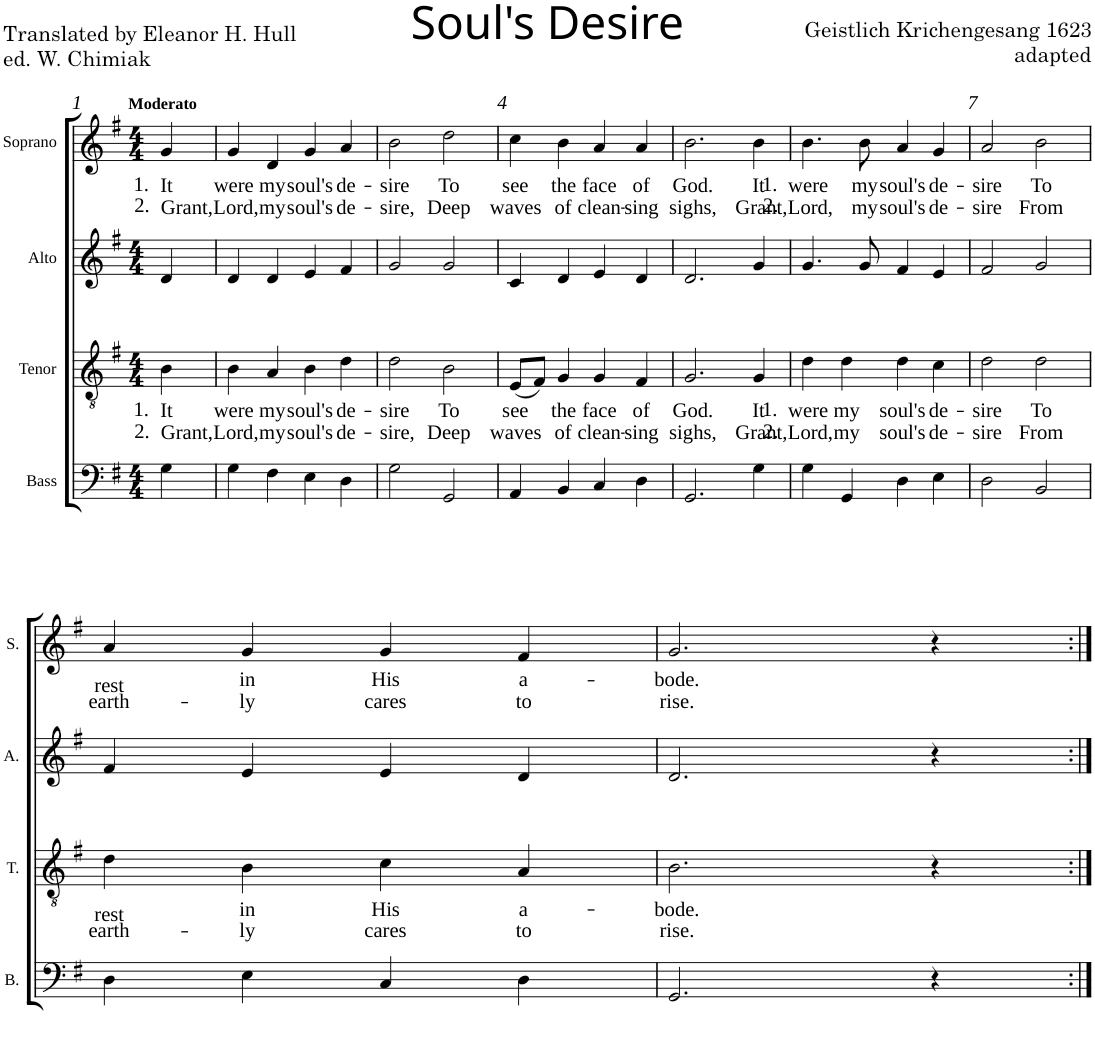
**kern	**kern	**text	**text	**kern	**kern	**text	**text
*part4	*part3	*part3	*part3	*part2	*part1	*part1	*part1
*staff4	*staff3	*staff3	*staff3	*staff2	*staff1	*staff1	*staff1
*I"Bass	*I"Tenor	*	*	*I"Alto	*I"Soprano	*	*
*I'B.	*I'T.	*	*	*I'A.	*I'S.	*	*
*clefF4	*clefGv2	*	*	*clefG2	*clefG2	*	*
*k[f#]	*k[f#]	*	*	*k[f#]	*k[f#]	*	*
*M4/4	*M4/4	*	*	*M4/4	*M4/4	*	*
=1	=1	=1	=1	=1	=1	=1	=1
!	!	!	!	!	!LO:TX:b:t=1.	!	!
!	!	!	!	!	!LO:TX:b:t=2.	!	!
!	!	!	!	!	!LO:TX:a:B:t=Moderato	!	!
!	!LO:TX:b:t=1.	!	!	!	!	!	!
!	!LO:TX:b:t=2.	!	!	!	!	!	!
!	!	!LO:LY:b	!LO:LY:b	!	!	!LO:LY:b	!LO:LY:b
4G\	4B\	It	Grant,	4d/	4g/	It	Grant,
=2	=2	=2	=2	=2	=2	=2	=2
!	!	!LO:LY:b	!LO:LY:b	!	!	!LO:LY:b	!LO:LY:b
4G\	4B\	were	Lord,	4d/	4g/	were	Lord,
!	!	!LO:LY:b	!LO:LY:b	!	!	!LO:LY:b	!LO:LY:b
4F#\	4A/	my	my	4d/	4d/	my	my
!	!	!LO:LY:b	!LO:LY:b	!	!	!LO:LY:b	!LO:LY:b
4E\	4B\	soul's	soul's	4e/	4g/	soul's	soul's
!	!	!LO:LY:b	!LO:LY:b	!	!	!LO:LY:b	!LO:LY:b
4D\	4d\	de-	de-	4f#/	4a/	de-	de-
=3	=3	=3	=3	=3	=3	=3	=3
!	!	!LO:LY:b	!LO:LY:b	!	!	!LO:LY:b	!LO:LY:b
2G\	2d\	-sire	-sire,	2g/	2b\	-sire	-sire,
!	!	!LO:LY:b	!LO:LY:b	!	!	!LO:LY:b	!LO:LY:b
2GG/	2B\	To	Deep	2g/	2dd\	To	Deep
=4	=4	=4	=4	=4	=4	=4	=4
!	!	!LO:LY:b	!LO:LY:b	!	!	!LO:LY:b	!LO:LY:b
4AA/	(8E/L	see	waves	4c/	4cc\	see	waves
.	8F#/J)	.	.	.	.	.	.
!	!	!LO:LY:b	!LO:LY:b	!	!	!LO:LY:b	!LO:LY:b
4BB/	4G/	the	of	4d/	4b\	the	of
!	!	!LO:LY:b	!LO:LY:b	!	!	!LO:LY:b	!LO:LY:b
4C/	4G/	face	clean-	4e/	4a/	face	clean-
!	!	!LO:LY:b	!LO:LY:b	!	!	!LO:LY:b	!LO:LY:b
4D\	4F#/	of	-sing	4d/	4a/	of	-sing
=5	=5	=5	=5	=5	=5	=5	=5
!	!	!LO:LY:b	!LO:LY:b	!	!	!LO:LY:b	!LO:LY:b
2.GG/	2.G/	God.	sighs,	2.d/	2.b\	God.	sighs,
!	!	!LO:LY:b	!LO:LY:b	!	!	!LO:LY:b	!LO:LY:b
4G\	4G/	It	Grant,	4g/	4b\	It	Grant,
=6	=6	=6	=6	=6	=6	=6	=6
!	!	!	!	!	!LO:TX:b:t=1.	!	!
!	!	!	!	!	!LO:TX:b:t=2.	!	!
!	!LO:TX:b:t=1.	!	!	!	!	!	!
!	!LO:TX:b:t=2.	!	!	!	!	!	!
!	!	!LO:LY:b	!LO:LY:b	!	!	!LO:LY:b	!LO:LY:b
4G\	4d\	were	Lord,	4.g/	4.b\	were	Lord,
!	!	!LO:LY:b	!LO:LY:b	!	!	!	!
4GG/	4d\	my	my	.	.	.	.
!	!	!	!	!	!	!LO:LY:b	!LO:LY:b
.	.	.	.	8g/	8b\	my	my
!	!	!LO:LY:b	!LO:LY:b	!	!	!LO:LY:b	!LO:LY:b
4D\	4d\	soul's	soul's	4f#/	4a/	soul's	soul's
!	!	!LO:LY:b	!LO:LY:b	!	!	!LO:LY:b	!LO:LY:b
4E\	4c\	de-	de-	4e/	4g/	de-	de-
=7	=7	=7	=7	=7	=7	=7	=7
!	!	!LO:LY:b	!LO:LY:b	!	!	!LO:LY:b	!LO:LY:b
2D\	2d\	-sire	-sire	2f#/	2a/	-sire	-sire
!	!	!LO:LY:b	!LO:LY:b	!	!	!LO:LY:b	!LO:LY:b
2BB/	2d\	To	From	2g/	2b\	To	From
!!LO:LB:g=z
=8	=8	=8	=8	=8	=8	=8	=8
!	!	!LO:LY:b	!LO:LY:b	!	!	!LO:LY:b	!LO:LY:b
4D\	4d\	rest	earth-	4f#/	4a/	rest	earth-
!	!	!LO:LY:b	!LO:LY:b	!	!	!LO:LY:b	!LO:LY:b
4E\	4B\	in	-ly	4e/	4g/	in	-ly
!	!	!LO:LY:b	!LO:LY:b	!	!	!LO:LY:b	!LO:LY:b
4C/	4c\	His	cares	4e/	4g/	His	cares
!	!	!LO:LY:b	!LO:LY:b	!	!	!LO:LY:b	!LO:LY:b
4D\	4A/	a-	to	4d/	4f#/	a-	to
=9	=9	=9	=9	=9	=9	=9	=9
!	!	!LO:LY:b	!LO:LY:b	!	!	!LO:LY:b	!LO:LY:b
2.GG/	2.B\	-bode.	rise.	2.d/	2.g/	-bode.	rise.
4r	4r	.	.	4r	4r	.	.
=:|!	=:|!	=:|!	=:|!	=:|!	=:|!	=:|!	=:|!
*-	*-	*-	*-	*-	*-	*-	*-
